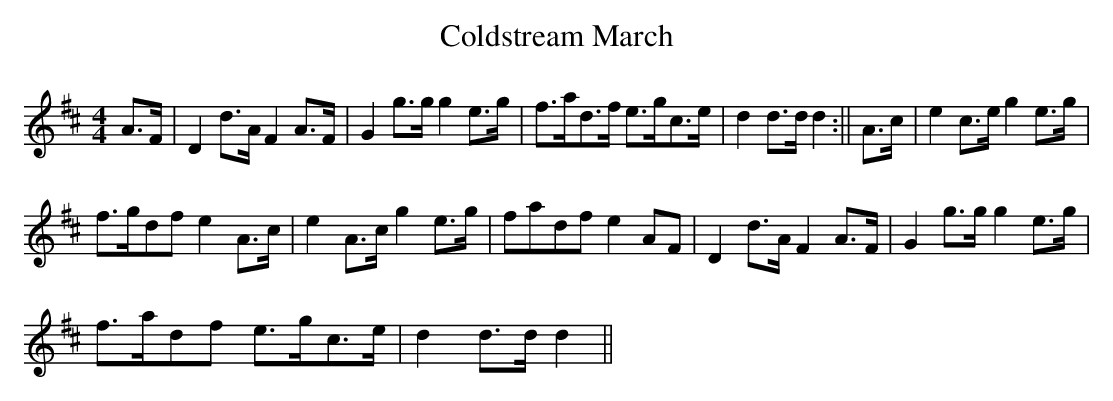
X:1.2
T: Coldstream March
M: 4/4
L: 1/8
K: D
A>F | D2 d>A F2 A>F | G2 g>g g2 e>g | f>ad>f e>gc>e | d2 d>d d2 :|| A>c | e2 c>e g2 e>g |
f>gdf e2 A>c| e2 A>c g2 e>g | fadf e2 AF | D2 d>A F2 A>F | G2 g>g g2 e>g |
f>adf e>gc>e | d2 d>d d2 ||
